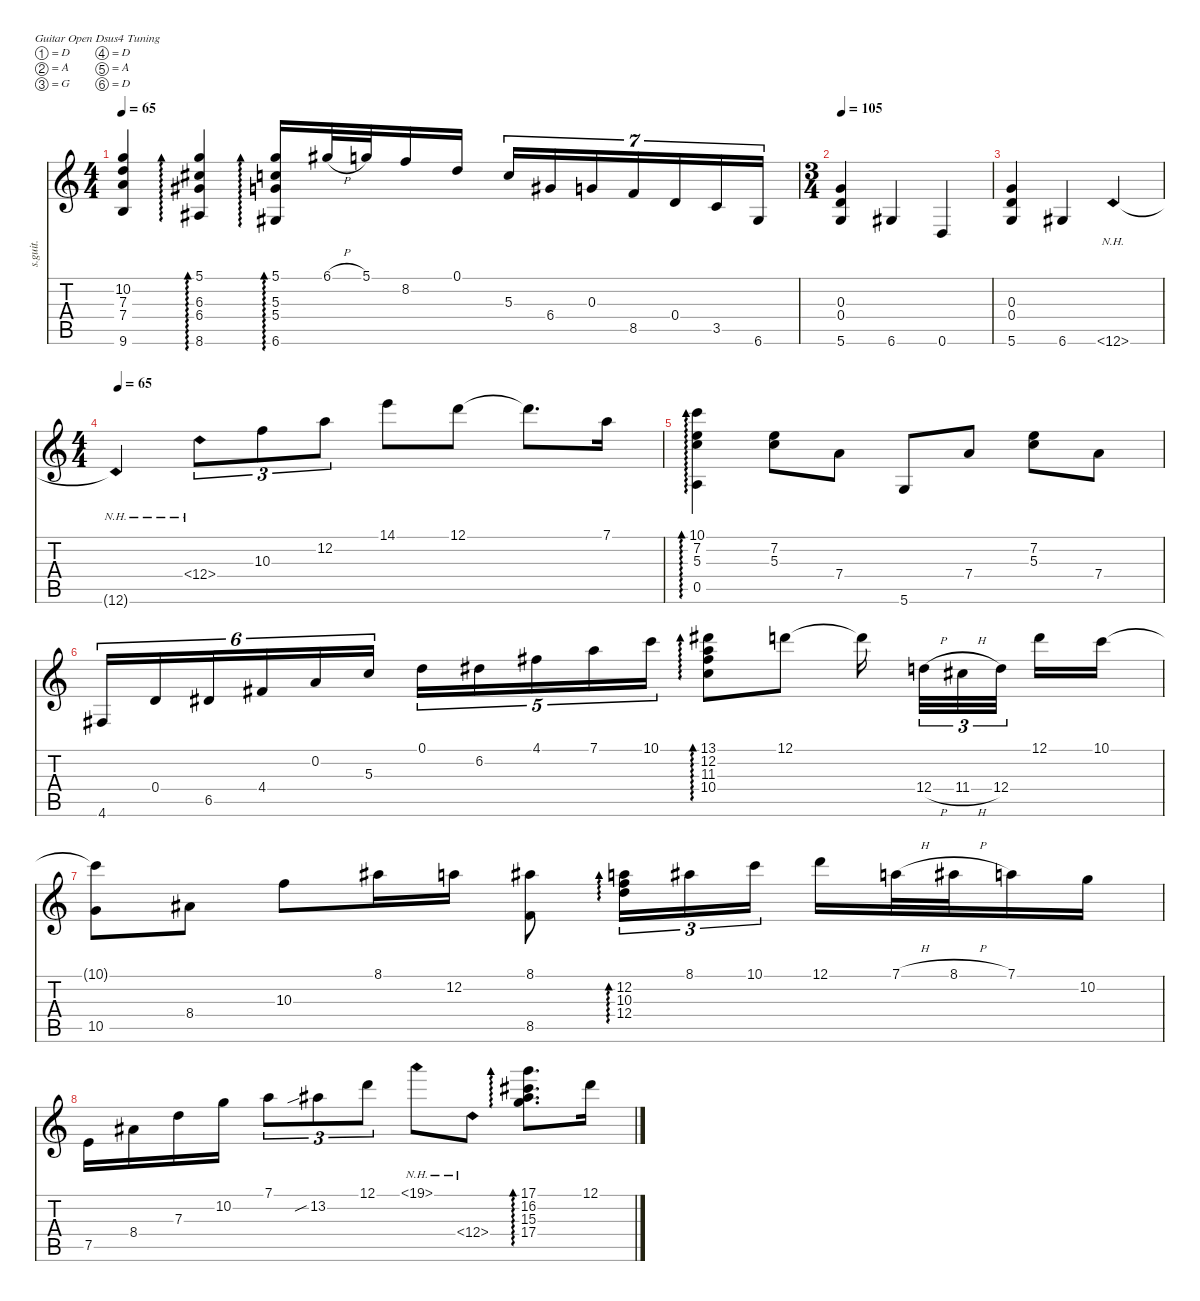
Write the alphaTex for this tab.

\defaultSystemsLayout 4
\hideDynamics
\bracketExtendMode nobrackets
\track ("Steel Guitar" "s.guit.") {instrument acousticguitarsteel}
\staff {score tabs}
\tuning (D4 A3 G3 D3 A2 D2)
\ts (4 4)
\beaming (8 2 2 2 2)
\tempo 65
\clef g2
\ks c
(10.2 9.6 7.4 7.3).4{dy mf beam Up} (5.1 6.3{acc #} 6.4{acc #} 8.6{acc #}).4{ad 0 beam Up} (5.1 5.3 5.4 6.6{acc #}).16{ad 0 beam Up} 6.1{h acc #}.32{beam Up} 5.1.32{beam Up} 8.2.16{beam Up} 0.1.16{beam Up} 5.3.16{tu (7 4) beam Up} 6.4{acc #}.16{tu (7 4) beam Up} 0.3.16{tu (7 4) beam Up} 8.5.16{tu (7 4) beam Up} 0.4.16{tu (7 4) beam Up} 3.5.16{tu (7 4) beam Up} 6.6{acc #}.16{tu (7 4) beam Up} |
\ts (3 4)
\beaming (8 2 2 2)
\tempo (105 0.0123457)
(0.3 0.4 5.6).4{beam Up} 6.6{acc #}.4{beam Up} 0.6.4{beam Up} |
(5.6 0.3 0.4).4{beam Up} 6.6{acc #}.4{beam Up} 12.6{nh}.4{beam Up} |
\ts (4 4)
\beaming (8 2 2 2 2)
\tempo (65 0.00625)
12.6{nh t}.4{beam Up} 12.4{nh}.8{tu (3 2) beam Down} 10.3.8{tu (3 2) beam Down} 12.2.8{tu (3 2) beam Down} 14.1.8{beam Down} 12.1.8{beam Down} 12.1{t}.8{d beam Down} 7.1.16{beam Down} |
(10.1 7.2 5.3 0.5).4{ad 0 beam Down} (7.2 5.3).8{beam Down} 7.4.8{beam Down} 5.6.8{beam Up} 7.4.8{beam Up} (5.3 7.2).8{beam Down} 7.4.8{beam Down} |
4.6{acc #}.16{tu (6 4) beam Up} 0.4.16{tu (6 4) beam Up} 6.5{acc #}.16{tu (6 4) beam Up} 4.4{acc #}.16{tu (6 4) beam Up} 0.2.16{tu (6 4) beam Up} 5.3.16{tu (6 4) beam Up} 0.1.16{tu (5 4) beam Down} 6.2{acc #}.16{tu (5 4) beam Down} 4.1{acc #}.16{tu (5 4) beam Down} 7.1.16{tu (5 4) beam Down} 10.1.16{tu (5 4) beam Down} (13.1{acc #} 12.2 11.3{acc #} 10.4).8{ad 0 beam Down} 12.1.8{beam Down} 12.1{t}.16{beam Down} 12.4{h}.32{tu (3 2) beam Down} 11.4{h acc #}.32{tu (3 2) beam Down} 12.4.32{tu (3 2) beam Down} 12.1.16{beam Down} 10.1.16{beam Down} |
(10.1{t} 10.5).8{beam Down} 8.4{acc #}.8{beam Down} 10.3.8{beam Down} 8.1{acc #}.16{beam Down} 12.2.16{beam Down} (8.1{acc #} 8.5).8{beam Down} (12.2 10.3 12.4).16{tu (3 2) ad 0 beam Down} 8.1{acc #}.16{tu (3 2) beam Down} 10.1.16{tu (3 2) beam Down} 12.1.16{beam Down} 7.1{h}.32{beam Down} 8.1{h acc #}.32{beam Down} 7.1.16{beam Down} 10.2.16{beam Down} |
7.5.16{beam Down} 8.4{acc #}.16{beam Down} 7.3.16{beam Down} 10.2.16{beam Down} 7.1.8{tu (3 2) beam Down} 13.2{sib acc #}.8{tu (3 2) beam Down} 12.1.8{tu (3 2) beam Down} 19.1{nh}.8{beam Down} 12.4{nh}.8{beam Down} (17.1 16.2{acc #} 15.3{acc #} 17.4).8{d ad 0 beam Down} 12.1.16{beam Down}
